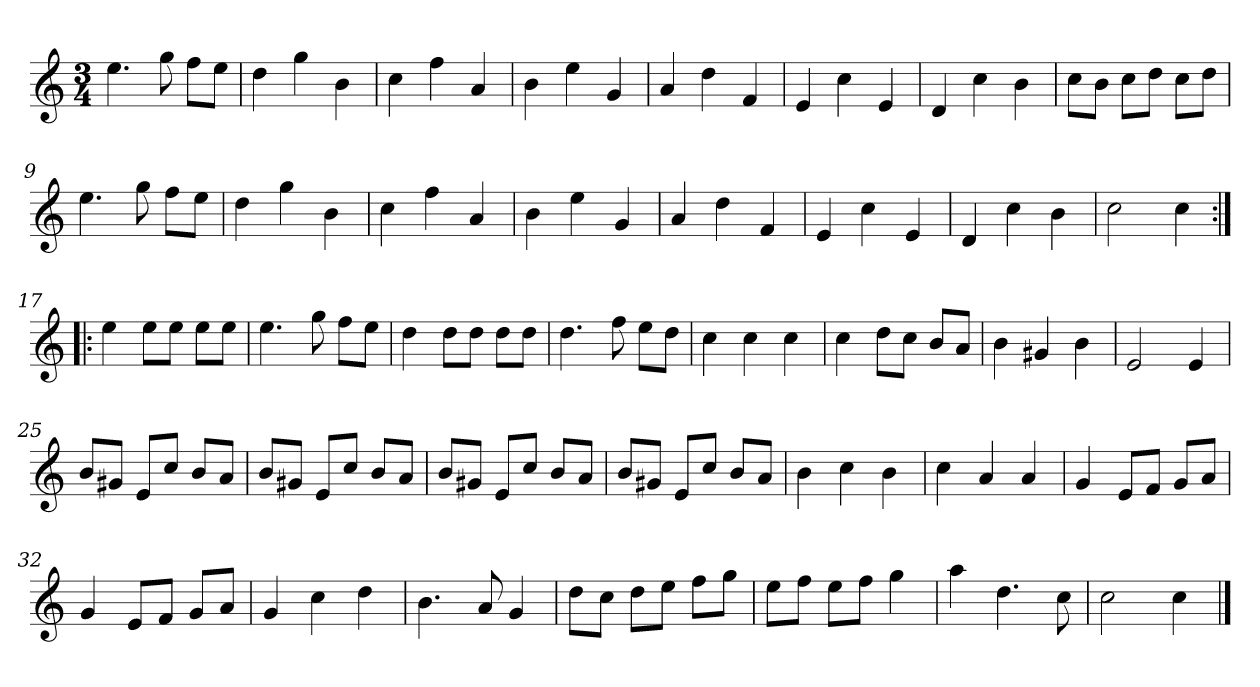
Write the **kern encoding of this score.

**kern
*part1
*staff1
*clefG2
*k[]
*C:
*M3/4
*MM120
=1
4.ee
8gg
8ff\L
8ee\J
=2
4dd
4gg
4b
=3
4cc
4ff
4a
=4
4b
4ee
4g
=5
4a
4dd
4f
=6
4e
4cc
4e
=7
4d
4cc
4b
=8
8cc\L
8b\J
8cc\L
8dd\J
8cc\L
8dd\J
=9
4.ee
8gg
8ff\L
8ee\J
=10
4dd
4gg
4b
=11
4cc
4ff
4a
=12
4b
4ee
4g
=13
4a
4dd
4f
=14
4e
4cc
4e
=15
4d
4cc
4b
=16
2cc
4cc
=17:|!|:
4ee
8ee\L
8ee\J
8ee\L
8ee\J
=18
4.ee
8gg
8ff\L
8ee\J
=19
4dd
8dd\L
8dd\J
8dd\L
8dd\J
=20
4.dd
8ff
8ee\L
8dd\J
=21
4cc
4cc
4cc
=22
4cc
8dd\L
8cc\J
8b/L
8a/J
=23
4b
4g#X
4b
=24
2e
4e
=25
8b/L
8g#X/J
8e/L
8cc/J
8b/L
8a/J
=26
8b/L
8g#X/J
8e/L
8cc/J
8b/L
8a/J
=27
8b/L
8g#X/J
8e/L
8cc/J
8b/L
8a/J
=28
8b/L
8g#X/J
8e/L
8cc/J
8b/L
8a/J
=29
4b
4cc
4b
=30
4cc
4a
4a
=31
4g
8e/L
8f/J
8g/L
8a/J
=32
4g
8e/L
8f/J
8g/L
8a/J
=33
4g
4cc
4dd
=34
4.b
8a
4g
=35
8dd\L
8cc\J
8dd\L
8ee\J
8ff\L
8gg\J
=36
8ee\L
8ff\J
8ee\L
8ff\J
4gg
=37
4aa
4.dd
8cc
=38
2cc
4cc
==
*-
